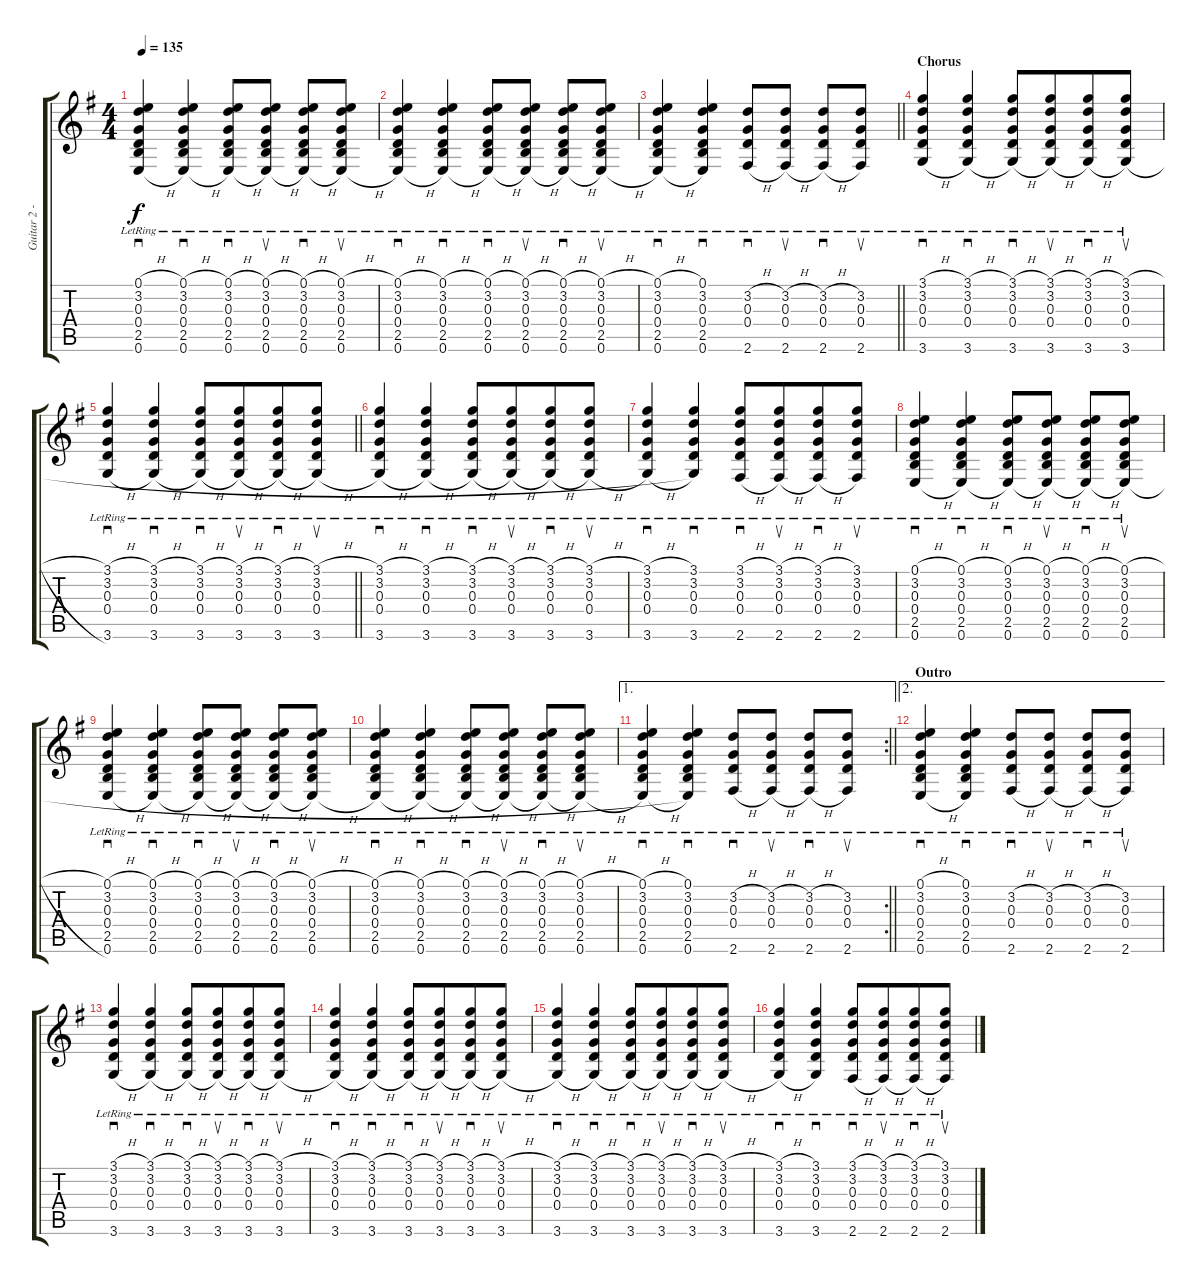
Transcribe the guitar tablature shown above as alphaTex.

\track ("Guitar 2 - Rhythm" "Guitar 2 -") {instrument acousticguitarnylon}
\staff {score tabs}
\tuning (E4 B3 G3 D3 A2 E2) {hide}
\ts (4 4)
\tempo 135
\clef g2
\ks g
(0.1{h lr} 3.2{lr} 0.3{lr} 0.4{lr} 2.5{lr} 0.6{h lr}).4{sd dy f} (0.1{h lr} 3.2{lr} 0.3{lr} 0.4{lr} 2.5{lr} 0.6{h lr}).4{sd} (0.1{h lr} 3.2{lr} 0.3{lr} 0.4{lr} 2.5{lr} 0.6{h lr}).8{sd} (0.1{h lr} 3.2{lr} 0.3{lr} 0.4{lr} 2.5{lr} 0.6{h lr}).8{su} (0.1{h lr} 3.2{lr} 0.3{lr} 0.4{lr} 2.5{lr} 0.6{h lr}).8{sd} (0.1{h lr} 3.2{lr} 0.3{lr} 0.4{lr} 2.5{lr} 0.6{h lr}).8{su} |
(0.1{h lr} 3.2{lr} 0.3{lr} 0.4{lr} 2.5{lr} 0.6{h lr}).4{sd} (0.1{h lr} 3.2{lr} 0.3{lr} 0.4{lr} 2.5{lr} 0.6{h lr}).4{sd} (0.1{h lr} 3.2{lr} 0.3{lr} 0.4{lr} 2.5{lr} 0.6{h lr}).8{sd} (0.1{h lr} 3.2{lr} 0.3{lr} 0.4{lr} 2.5{lr} 0.6{h lr}).8{su} (0.1{h lr} 3.2{lr} 0.3{lr} 0.4{lr} 2.5{lr} 0.6{h lr}).8{sd} (0.1{h lr} 3.2{lr} 0.3{lr} 0.4{lr} 2.5{lr} 0.6{h lr}).8{su} |
\barLineRight lightlight
(0.1{h lr} 3.2{lr} 0.3{lr} 0.4{lr} 2.5{lr} 0.6{h lr}).4{sd} (0.1{lr} 3.2{lr} 0.3{lr} 0.4{lr} 2.5{lr} 0.6{lr}).4{sd} (3.2{h lr} 0.3{lr} 0.4{lr} 2.6{h lr}).8{sd} (3.2{h lr} 0.3{lr} 0.4{lr} 2.6{h lr}).8{su} (3.2{h lr} 0.3{lr} 0.4{lr} 2.6{h lr}).8{sd} (3.2{lr} 0.3{lr} 0.4{lr} 2.6{lr}).8{su} |
\section ("" "Chorus")
(3.1{h lr} 3.2{lr} 0.3{lr} 0.4{lr} 3.6{h lr}).4{sd} (3.1{h lr} 3.2{lr} 0.3{lr} 0.4{lr} 3.6{h lr}).4{sd} (3.1{h lr} 3.2{lr} 0.3{lr} 0.4{lr} 3.6{h lr}).8{sd} (3.1{h lr} 3.2{lr} 0.3{lr} 0.4{lr} 3.6{h lr}).8{su beam merge} (3.1{h lr} 3.2{lr} 0.3{lr} 0.4{lr} 3.6{h lr}).8{sd} (3.1{h lr} 3.2{lr} 0.3{lr} 0.4{lr} 3.6{h lr}).8{su} |
\barLineRight lightlight
(3.1{h lr} 3.2{lr} 0.3{lr} 0.4{lr} 3.6{h lr}).4{sd} (3.1{h lr} 3.2{lr} 0.3{lr} 0.4{lr} 3.6{h lr}).4{sd} (3.1{h lr} 3.2{lr} 0.3{lr} 0.4{lr} 3.6{h lr}).8{sd} (3.1{h lr} 3.2{lr} 0.3{lr} 0.4{lr} 3.6{h lr}).8{su beam merge} (3.1{h lr} 3.2{lr} 0.3{lr} 0.4{lr} 3.6{h lr}).8{sd} (3.1{h lr} 3.2{lr} 0.3{lr} 0.4{lr} 3.6{h lr}).8{su} |
(3.1{h lr} 3.2{lr} 0.3{lr} 0.4{lr} 3.6{h lr}).4{sd} (3.1{h lr} 3.2{lr} 0.3{lr} 0.4{lr} 3.6{h lr}).4{sd} (3.1{h lr} 3.2{lr} 0.3{lr} 0.4{lr} 3.6{h lr}).8{sd} (3.1{h lr} 3.2{lr} 0.3{lr} 0.4{lr} 3.6{h lr}).8{su beam merge} (3.1{h lr} 3.2{lr} 0.3{lr} 0.4{lr} 3.6{h lr}).8{sd} (3.1{h lr} 3.2{lr} 0.3{lr} 0.4{lr} 3.6{h lr}).8{su} |
(3.1{h lr} 3.2{lr} 0.3{lr} 0.4{lr} 3.6{h lr}).4{sd} (3.1{lr} 3.2{lr} 0.3{lr} 0.4{lr} 3.6{lr}).4{sd} (3.1{h lr} 3.2{lr} 0.3{lr} 0.4{lr} 2.6{h lr}).8{sd} (3.1{h lr} 3.2{lr} 0.3{lr} 0.4{lr} 2.6{h lr}).8{su beam merge} (3.1{h lr} 3.2{lr} 0.3{lr} 0.4{lr} 2.6{h lr}).8{sd} (3.1{lr} 3.2{lr} 0.3{lr} 0.4{lr} 2.6{lr}).8{su} |
(0.1{h lr} 3.2{lr} 0.3{lr} 0.4{lr} 2.5{lr} 0.6{h lr}).4{sd} (0.1{h lr} 3.2{lr} 0.3{lr} 0.4{lr} 2.5{lr} 0.6{h lr}).4{sd} (0.1{h lr} 3.2{lr} 0.3{lr} 0.4{lr} 2.5{lr} 0.6{h lr}).8{sd} (0.1{h lr} 3.2{lr} 0.3{lr} 0.4{lr} 2.5{lr} 0.6{h lr}).8{su} (0.1{h lr} 3.2{lr} 0.3{lr} 0.4{lr} 2.5{lr} 0.6{h lr}).8{sd} (0.1{h lr} 3.2{lr} 0.3{lr} 0.4{lr} 2.5{lr} 0.6{h lr}).8{su} |
(0.1{h lr} 3.2{lr} 0.3{lr} 0.4{lr} 2.5{lr} 0.6{h lr}).4{sd} (0.1{h lr} 3.2{lr} 0.3{lr} 0.4{lr} 2.5{lr} 0.6{h lr}).4{sd} (0.1{h lr} 3.2{lr} 0.3{lr} 0.4{lr} 2.5{lr} 0.6{h lr}).8{sd} (0.1{h lr} 3.2{lr} 0.3{lr} 0.4{lr} 2.5{lr} 0.6{h lr}).8{su} (0.1{h lr} 3.2{lr} 0.3{lr} 0.4{lr} 2.5{lr} 0.6{h lr}).8{sd} (0.1{h lr} 3.2{lr} 0.3{lr} 0.4{lr} 2.5{lr} 0.6{h lr}).8{su} |
(0.1{h lr} 3.2{lr} 0.3{lr} 0.4{lr} 2.5{lr} 0.6{h lr}).4{sd} (0.1{h lr} 3.2{lr} 0.3{lr} 0.4{lr} 2.5{lr} 0.6{h lr}).4{sd} (0.1{h lr} 3.2{lr} 0.3{lr} 0.4{lr} 2.5{lr} 0.6{h lr}).8{sd} (0.1{h lr} 3.2{lr} 0.3{lr} 0.4{lr} 2.5{lr} 0.6{h lr}).8{su} (0.1{h lr} 3.2{lr} 0.3{lr} 0.4{lr} 2.5{lr} 0.6{h lr}).8{sd} (0.1{h lr} 3.2{lr} 0.3{lr} 0.4{lr} 2.5{lr} 0.6{h lr}).8{su} |
\ae 1
\rc 2
\barLineRight lightlight
(0.1{h lr} 3.2{lr} 0.3{lr} 0.4{lr} 2.5{lr} 0.6{h lr}).4{sd} (0.1{lr} 3.2{lr} 0.3{lr} 0.4{lr} 2.5{lr} 0.6{lr}).4{sd} (3.2{h lr} 0.3{lr} 0.4{lr} 2.6{h lr}).8{sd} (3.2{h lr} 0.3{lr} 0.4{lr} 2.6{h lr}).8{su} (3.2{h lr} 0.3{lr} 0.4{lr} 2.6{h lr}).8{sd} (3.2{lr} 0.3{lr} 0.4{lr} 2.6{lr}).8{su} |
\ae 2
\section ("" "Outro")
(0.1{h lr} 3.2{lr} 0.3{lr} 0.4{lr} 2.5{lr} 0.6{h lr}).4{sd} (0.1{lr} 3.2{lr} 0.3{lr} 0.4{lr} 2.5{lr} 0.6{lr}).4{sd} (3.2{h lr} 0.3{lr} 0.4{lr} 2.6{h lr}).8{sd} (3.2{h lr} 0.3{lr} 0.4{lr} 2.6{h lr}).8{su} (3.2{h lr} 0.3{lr} 0.4{lr} 2.6{h lr}).8{sd} (3.2{lr} 0.3{lr} 0.4{lr} 2.6{lr}).8{su} |
(3.1{h lr} 3.2{lr} 0.3{lr} 0.4{lr} 3.6{h lr}).4{sd} (3.1{h lr} 3.2{lr} 0.3{lr} 0.4{lr} 3.6{h lr}).4{sd} (3.1{h lr} 3.2{lr} 0.3{lr} 0.4{lr} 3.6{h lr}).8{sd} (3.1{h lr} 3.2{lr} 0.3{lr} 0.4{lr} 3.6{h lr}).8{su beam merge} (3.1{h lr} 3.2{lr} 0.3{lr} 0.4{lr} 3.6{h lr}).8{sd} (3.1{h lr} 3.2{lr} 0.3{lr} 0.4{lr} 3.6{h lr}).8{su} |
(3.1{h lr} 3.2{lr} 0.3{lr} 0.4{lr} 3.6{h lr}).4{sd} (3.1{h lr} 3.2{lr} 0.3{lr} 0.4{lr} 3.6{h lr}).4{sd} (3.1{h lr} 3.2{lr} 0.3{lr} 0.4{lr} 3.6{h lr}).8{sd} (3.1{h lr} 3.2{lr} 0.3{lr} 0.4{lr} 3.6{h lr}).8{su beam merge} (3.1{h lr} 3.2{lr} 0.3{lr} 0.4{lr} 3.6{h lr}).8{sd} (3.1{h lr} 3.2{lr} 0.3{lr} 0.4{lr} 3.6{h lr}).8{su} |
(3.1{h lr} 3.2{lr} 0.3{lr} 0.4{lr} 3.6{h lr}).4{sd} (3.1{h lr} 3.2{lr} 0.3{lr} 0.4{lr} 3.6{h lr}).4{sd} (3.1{h lr} 3.2{lr} 0.3{lr} 0.4{lr} 3.6{h lr}).8{sd} (3.1{h lr} 3.2{lr} 0.3{lr} 0.4{lr} 3.6{h lr}).8{su beam merge} (3.1{h lr} 3.2{lr} 0.3{lr} 0.4{lr} 3.6{h lr}).8{sd} (3.1{h lr} 3.2{lr} 0.3{lr} 0.4{lr} 3.6{h lr}).8{su} |
(3.1{h lr} 3.2{lr} 0.3{lr} 0.4{lr} 3.6{h lr}).4{sd} (3.1{lr} 3.2{lr} 0.3{lr} 0.4{lr} 3.6{lr}).4{sd} (3.1{h lr} 3.2{lr} 0.3{lr} 0.4{lr} 2.6{h lr}).8{sd} (3.1{h lr} 3.2{lr} 0.3{lr} 0.4{lr} 2.6{h lr}).8{su beam merge} (3.1{h lr} 3.2{lr} 0.3{lr} 0.4{lr} 2.6{h lr}).8{sd} (3.1{lr} 3.2{lr} 0.3{lr} 0.4{lr} 2.6{lr}).8{su}
